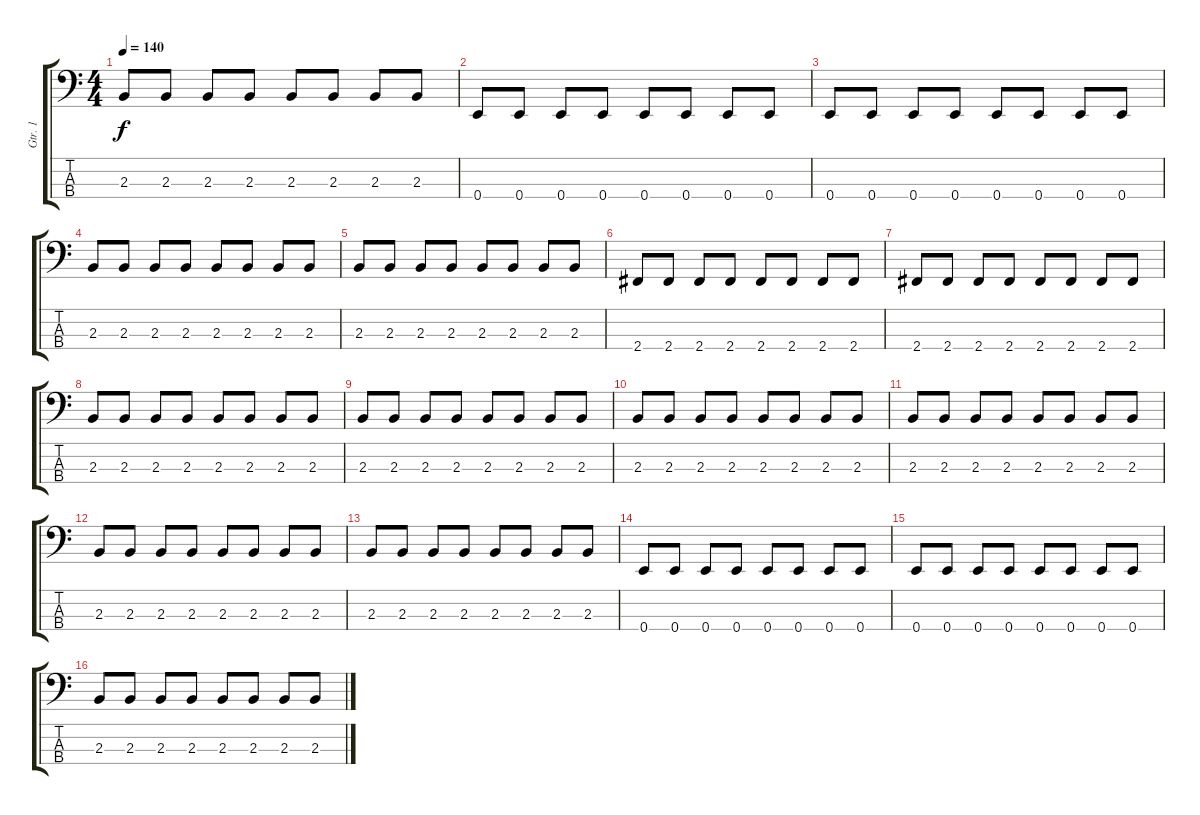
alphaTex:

\track ("Gtr. 1" "Gtr. 1") {instrument electricbassfinger}
\staff {score tabs}
\tuning (G2 D2 A1 E1) {hide}
\ts (4 4)
\tempo 140
\clef f4
\ks c
2.3.8{dy f} 2.3.8 2.3.8 2.3.8 2.3.8 2.3.8 2.3.8 2.3.8 |
0.4.8 0.4.8 0.4.8 0.4.8 0.4.8 0.4.8 0.4.8 0.4.8 |
0.4.8 0.4.8 0.4.8 0.4.8 0.4.8 0.4.8 0.4.8 0.4.8 |
2.3.8 2.3.8 2.3.8 2.3.8 2.3.8 2.3.8 2.3.8 2.3.8 |
2.3.8 2.3.8 2.3.8 2.3.8 2.3.8 2.3.8 2.3.8 2.3.8 |
2.4.8 2.4.8 2.4.8 2.4.8 2.4.8 2.4.8 2.4.8 2.4.8 |
2.4.8 2.4.8 2.4.8 2.4.8 2.4.8 2.4.8 2.4.8 2.4.8 |
2.3.8 2.3.8 2.3.8 2.3.8 2.3.8 2.3.8 2.3.8 2.3.8 |
2.3.8 2.3.8 2.3.8 2.3.8 2.3.8 2.3.8 2.3.8 2.3.8 |
2.3.8 2.3.8 2.3.8 2.3.8 2.3.8 2.3.8 2.3.8 2.3.8 |
2.3.8 2.3.8 2.3.8 2.3.8 2.3.8 2.3.8 2.3.8 2.3.8 |
2.3.8 2.3.8 2.3.8 2.3.8 2.3.8 2.3.8 2.3.8 2.3.8 |
2.3.8 2.3.8 2.3.8 2.3.8 2.3.8 2.3.8 2.3.8 2.3.8 |
0.4.8 0.4.8 0.4.8 0.4.8 0.4.8 0.4.8 0.4.8 0.4.8 |
0.4.8 0.4.8 0.4.8 0.4.8 0.4.8 0.4.8 0.4.8 0.4.8 |
2.3.8 2.3.8 2.3.8 2.3.8 2.3.8 2.3.8 2.3.8 2.3.8
